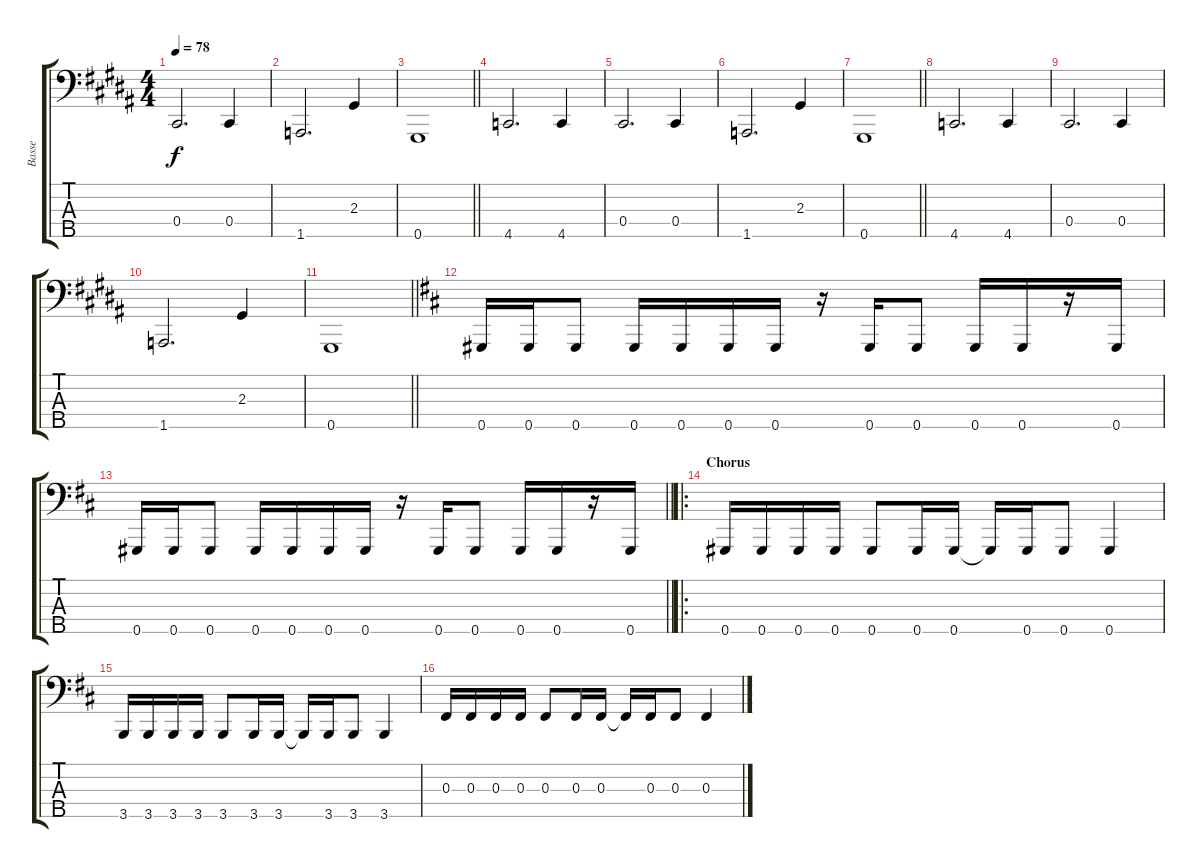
\track ("Basse" "Basse") {instrument electricbassfinger}
\staff {score tabs}
\tuning (E2 B1 Gb1 Db1 Ab0) {hide}
\ts (4 4)
\tempo 78
\clef f4
\ks b
0.4.2{d dy f} 0.4.4 |
1.5.2{d} 2.3.4 |
\barLineRight lightlight
0.5.1 |
4.5.2{d} 4.5.4 |
0.4.2{d} 0.4.4 |
1.5.2{d} 2.3.4 |
\barLineRight lightlight
0.5.1 |
4.5.2{d} 4.5.4 |
0.4.2{d} 0.4.4 |
1.5.2{d} 2.3.4 |
\barLineRight lightlight
0.5.1 |
\ks d
0.5.16 0.5.16 0.5.8 0.5.16 0.5.16 0.5.16 0.5.16 r.16 0.5.16 0.5.8 0.5.16 0.5.16 r.16 0.5.16 |
\barLineRight lightlight
0.5.16 0.5.16 0.5.8 0.5.16 0.5.16 0.5.16 0.5.16 r.16 0.5.16 0.5.8 0.5.16 0.5.16 r.16 0.5.16 |
\ro
\section ("" "Chorus")
0.5.16 0.5.16 0.5.16 0.5.16 0.5.8 0.5.16 0.5.16 0.5{t}.16 0.5.16 0.5.8 0.5.4 |
3.5.16 3.5.16 3.5.16 3.5.16 3.5.8 3.5.16 3.5.16 3.5{t}.16 3.5.16 3.5.8 3.5.4 |
0.3.16 0.3.16 0.3.16 0.3.16 0.3.8 0.3.16 0.3.16 0.3{t}.16 0.3.16 0.3.8 0.3.4
